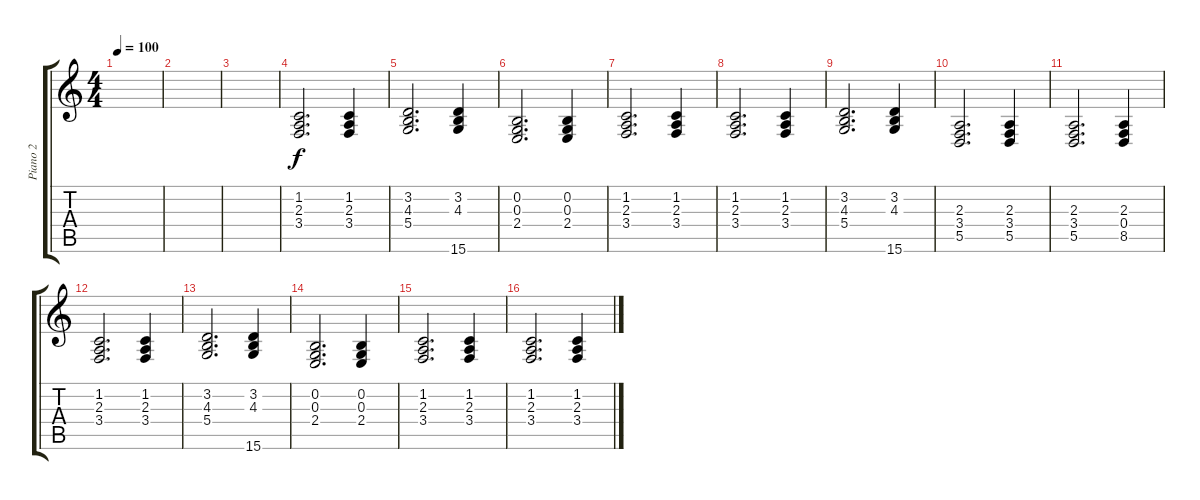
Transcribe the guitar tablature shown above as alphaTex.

\track ("Piano 2" "Piano 2") {instrument acousticgrandpiano}
\staff {score tabs}
\tuning (E4 B3 G3 D3 A2 E2) {hide}
\ts (4 4)
\tempo 100
\clef g2
\ks c
|
|
|
(1.2 2.3 3.4).2{d} (1.2 2.3 3.4).4 |
(3.2 4.3 5.4).2{d} (3.2 4.3 15.6).4 |
(0.2 0.3 2.4).2{d} (0.2 0.3 2.4).4 |
(1.2 2.3 3.4).2{d} (1.2 2.3 3.4).4 |
(1.2 2.3 3.4).2{d} (1.2 2.3 3.4).4 |
(3.2 4.3 5.4).2{d} (3.2 4.3 15.6).4 |
(2.3 3.4 5.5).2{d} (2.3 3.4 5.5).4 |
(2.3 3.4 5.5).2{d} (2.3 0.4 8.5).4 |
(1.2 2.3 3.4).2{d} (1.2 2.3 3.4).4 |
(3.2 4.3 5.4).2{d} (3.2 4.3 15.6).4 |
(0.2 0.3 2.4).2{d} (0.2 0.3 2.4).4 |
(1.2 2.3 3.4).2{d} (1.2 2.3 3.4).4 |
(1.2 2.3 3.4).2{d} (1.2 2.3 3.4).4
